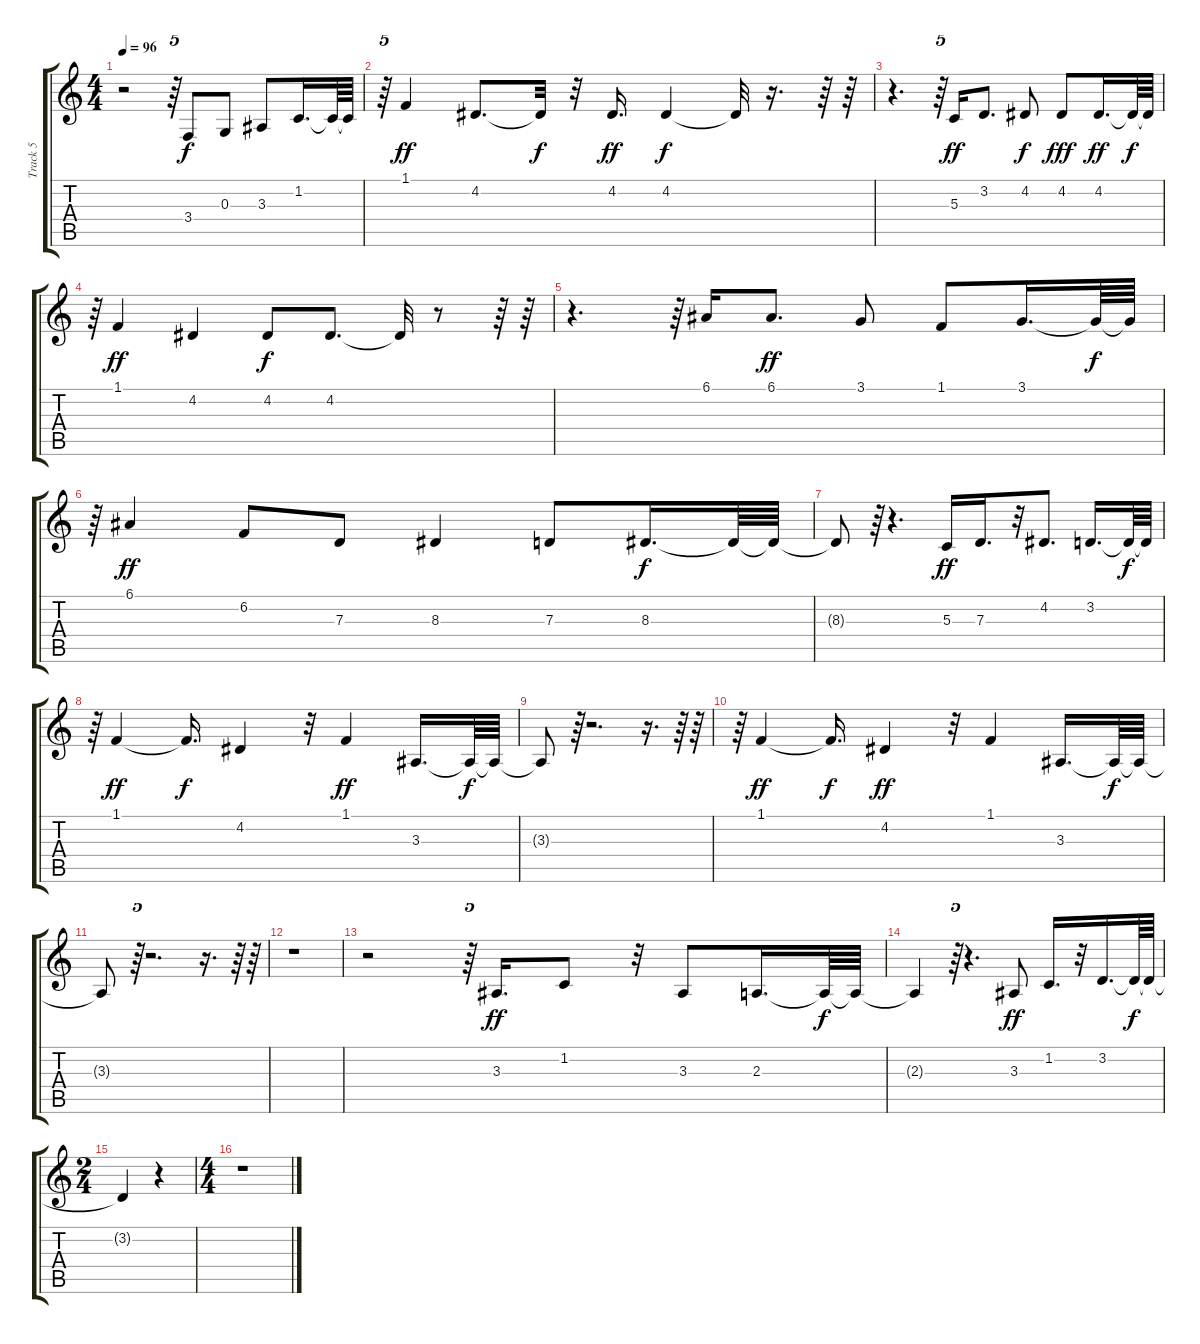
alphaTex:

\track ("Track 5" "Track 5") {instrument voiceoohs}
\staff {score tabs}
\tuning (E4 B3 G3 D3 A2 E2) {hide}
\ts (4 4)
\tempo 96
\clef g2
\ks c
r.2{dy f} r.64{tu (5 4)} 3.4.8 0.3.8 3.3.8 1.2.16{d} 1.2{t}.64 1.2{t}.64 |
r.64{tu (5 4)} 1.1.4{dy ff} 4.2.8{d} 4.2{t}.32{dy f} r.32 4.2.16{d dy ff} 4.2.4{dy f} 4.2{t}.32 r.16{d} r.64 r.64 |
r.4{d} r.64{tu (5 4)} 5.3.16{dy ff} 3.2.8{d} 4.2.8{dy f} 4.2.8{dy fff} 4.2.16{d dy ff} 4.2{t}.64{dy f} 4.2{t}.64 |
r.64{tu (5 4)} 1.1.4{dy ff} 4.2.4 4.2.8{dy f} 4.2.8{d} 4.2{t}.32 r.8 r.64 r.64 |
r.4{d} r.64{tu (5 4)} 6.1.16 6.1.8{d dy ff} 3.1.8 1.1.8 3.1.16{d} 3.1{t}.64{dy f} 3.1{t}.64 |
r.64{tu (5 4)} 6.1.4{dy ff} 6.2.8 7.3.8 8.3.4 7.3.8 8.3.16{d dy f} 8.3{t}.64 8.3{t}.64 |
8.3{t}.8 r.64{tu (5 4)} r.4{d} 5.3.16{dy ff} 7.3.16{d} r.32 4.2.8{d} 3.2.16{d} 3.2{t}.64{dy f} 3.2{t}.64 |
r.64{tu (5 4)} 1.1.4{dy ff} 1.1{t}.16{d dy f} 4.2.4 r.32 1.1.4{dy ff} 3.3.16{d} 3.3{t}.64{dy f} 3.3{t}.64 |
3.3{t}.8 r.64{tu (5 4)} r.2{d} r.16{d} r.64 r.64 |
r.64{tu (5 4)} 1.1.4{dy ff} 1.1{t}.16{d dy f} 4.2.4{dy ff} r.32 1.1.4 3.3.16{d} 3.3{t}.64{dy f} 3.3{t}.64 |
3.3{t}.8 r.64{tu (5 4)} r.2{d} r.16{d} r.64 r.64 |
r.1 |
r.2 r.64{tu (5 4)} 3.3.16{d dy ff} 1.2.8 r.32 3.3.8 2.3.16{d} 2.3{t}.64{dy f} 2.3{t}.64 |
2.3{t}.4 r.64{tu (5 4)} r.4{d} 3.3.8{dy ff} 1.2.16{d} r.32 3.2.16{d} 3.2{t}.64{dy f} 3.2{t}.64 |
\ts (2 4)
3.2{t}.4 r.4 |
\ts (4 4)
r.1
